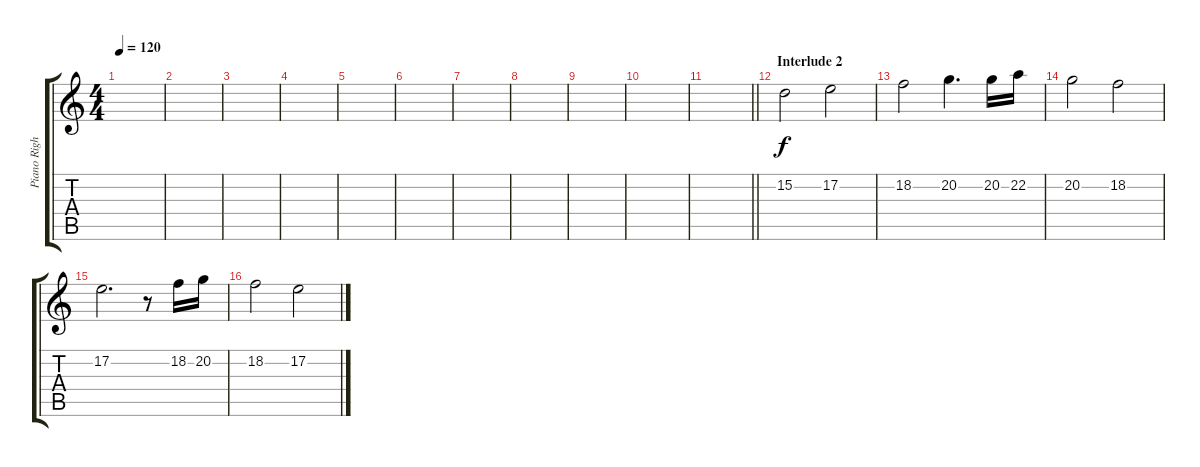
\track ("Piano Right Hand" "Piano Righ") {instrument brightacousticpiano}
\staff {score tabs}
\tuning (E4 B3 G3 D3 A2 E2) {hide}
\ts (4 4)
\tempo 120
\clef g2
\ks c
|
|
|
|
|
|
|
|
|
|
\barLineRight lightlight
|
\section ("" "Interlude 2")
15.2.2 17.2.2 |
18.2.2 20.2.4{d} 20.2.16 22.2.16 |
20.2.2 18.2.2 |
17.2.2{d} r.8 18.2.16 20.2.16 |
18.2.2 17.2.2
